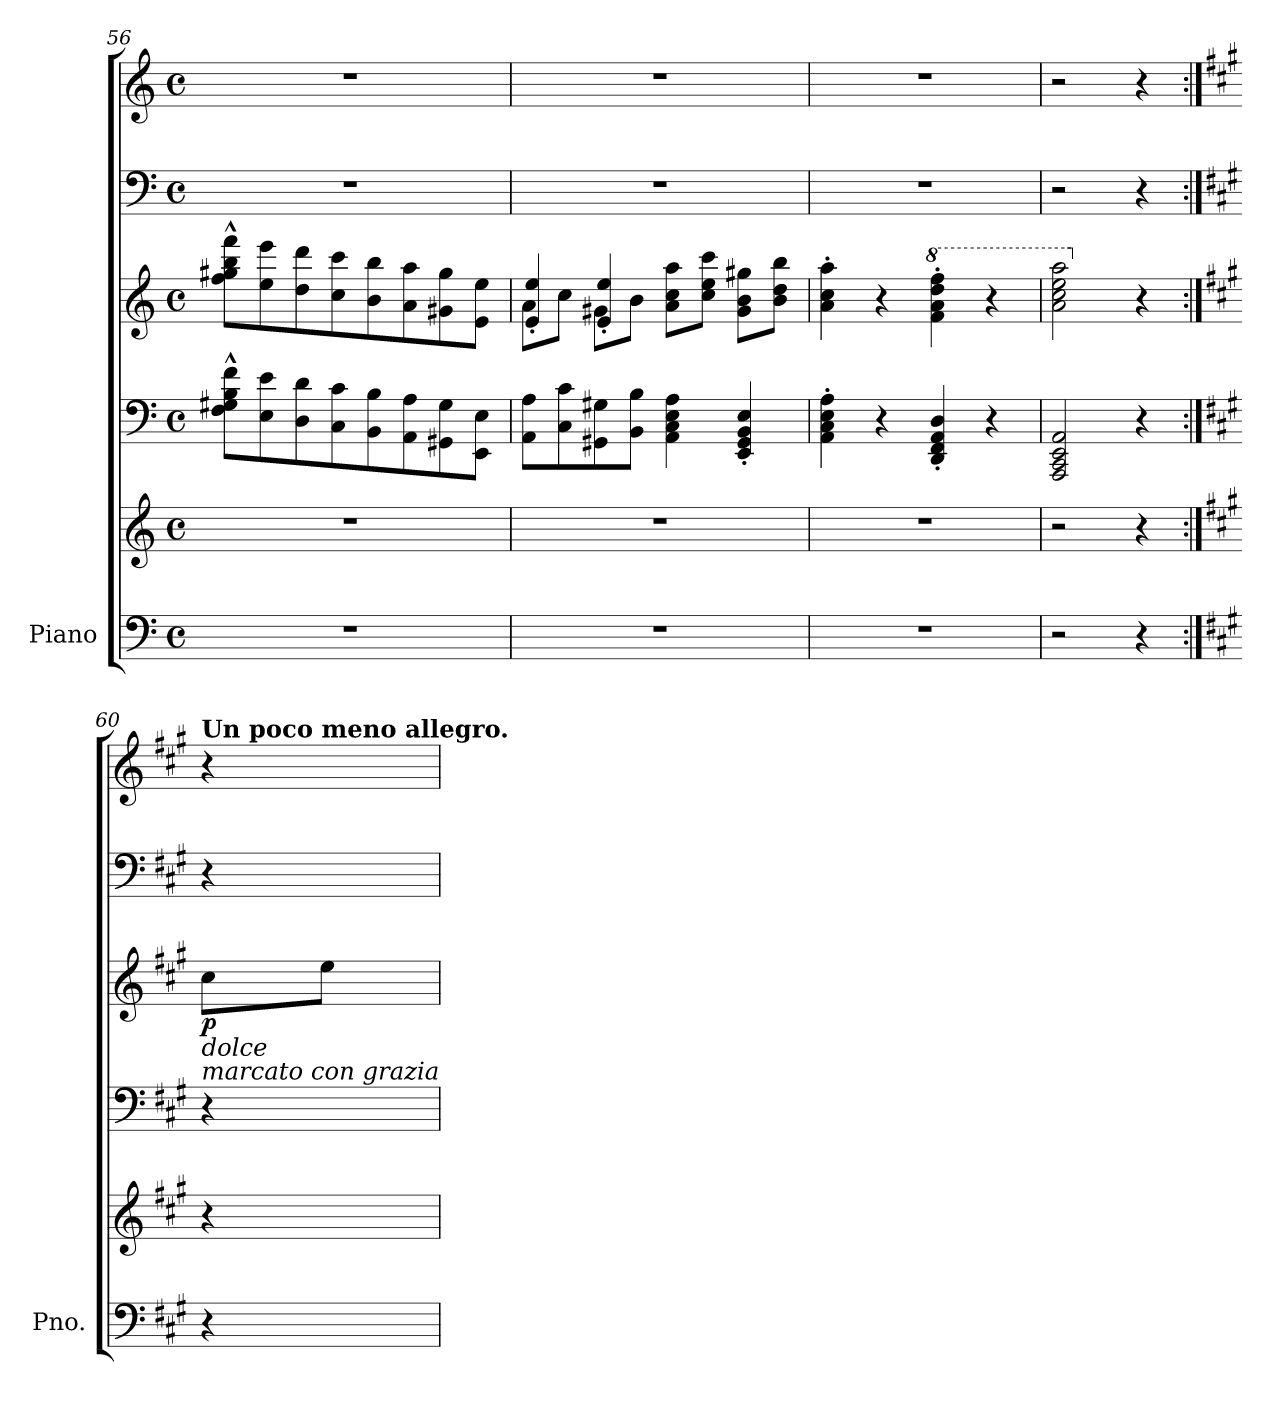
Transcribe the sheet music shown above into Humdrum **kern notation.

**kern	**kern	**kern	**kern	**kern	**kern	**dynam
*part1	*part1	*part1	*part1	*part1	*part1	*part1
*staff6	*staff5	*staff4	*staff3	*staff2	*staff1	*staff1/2/3/4/5/6
*I"Piano	*	*	*	*	*	*
*I'Pno.	*	*	*	*	*	*
!!LO:LB:g=z
*clefF4	*clefG2	*clefF4	*clefG2	*clefF4	*clefG2	*
*k[]	*k[]	*k[]	*k[]	*k[]	*k[]	*
*M4/4	*M4/4	*M4/4	*M4/4	*M4/4	*M4/4	*
*met(c)	*met(c)	*met(c)	*met(c)	*met(c)	*met(c)	*
*MM185	*MM185	*MM185	*MM185	*MM185	*MM185	*
=56	=56	=56	=56	=56	=56	=56
1r	1r	8F\^^ 8G#X\^^ 8B\^^ 8f\^^L	8ff\^^ 8gg#X\^^ 8bb\^^ 8fff\^^L	1r	1r	.
.	.	8E\ 8e\	8ee\ 8eee\	.	.	.
.	.	8D\ 8d\	8dd\ 8ddd\	.	.	.
.	.	8C\ 8c\	8cc\ 8ccc\	.	.	.
.	.	8BB\ 8B\	8b\ 8bb\	.	.	.
.	.	8AA\ 8A\	8a\ 8aa\	.	.	.
.	.	8GG#X\ 8G#\	8g#X\ 8gg#\	.	.	.
.	.	8EE\ 8E\J	8e\ 8ee\J	.	.	.
=57	=57	=57	=57	=57	=57	=57
*	*	*	*^	*	*	*
1r	1r	8AA\ 8A\L	8a\L	4e/' 4ee/'	1r	1r	.
.	.	8C\ 8c\	8cc\J	.	.	.	.
.	.	8GG#X\ 8G#X\	8g#X\L	4e/' 4ee/'	.	.	.
.	.	8BB\ 8B\J	8b\J	.	.	.	.
.	.	4AA\ 4C\ 4E\ 4A\	8a\ 8cc\ 8aa\L	2ryy	.	.	.
.	.	.	8cc\ 8ee\ 8ccc\J	.	.	.	.
.	.	4EE/' 4GG#/' 4BB/' 4E/'	8g#\ 8b\ 8gg#X\L	.	.	.	.
.	.	.	8b\ 8dd\ 8bb\J	.	.	.	.
*	*	*	*v	*v	*	*	*
=58	=58	=58	=58	=58	=58	=58
*	*	*	*	*	*MM170	*
1r	1r	4AA\' 4C\' 4E\' 4A\'	4a\' 4cc\' 4aa\'	1r	1r	.
.	.	4r	4r	.	.	.
*	*	*	*8va	*	*	*
.	.	4DD/' 4FF/' 4AA/' 4D/'	4ff\' 4aa\' 4ddd\' 4fff\'	.	.	.
.	.	4r	4r	.	.	.
=59	=59	=59	=59	=59	=59	=59
2r	2r	2AAA/ 2CC/ 2EE/ 2AA/	2aa\ 2ccc\ 2eee\ 2aaa\	2r	2r	.
*	*	*	*X8va	*	*	*
4r	4r	4r	4r	4r	4r	.
!!LO:PB:g=z
=60:|!	=60:|!	=60:|!	=60:|!	=60:|!	=60:|!	=60:|!
*k[f#c#g#]	*k[f#c#g#]	*k[f#c#g#]	*k[f#c#g#]	*k[f#c#g#]	*k[f#c#g#]	*
!	!	!	!	!	!LO:TX:a:B:t=Un poco meno allegro.	!
!	!	!	!LO:TX:b:i:t=dolce	!	!	!
!	!	!	!LO:TX:b:i:t=marcato con grazia	!	!	!
!	!	!	!	!	!	!LO:DY:b=3
4r	4r	4r	8cc#\L	4r	4r	p
.	.	.	8ee\J	.	.	.
=	=	=	=	=	=	=
*-	*-	*-	*-	*-	*-	*-
